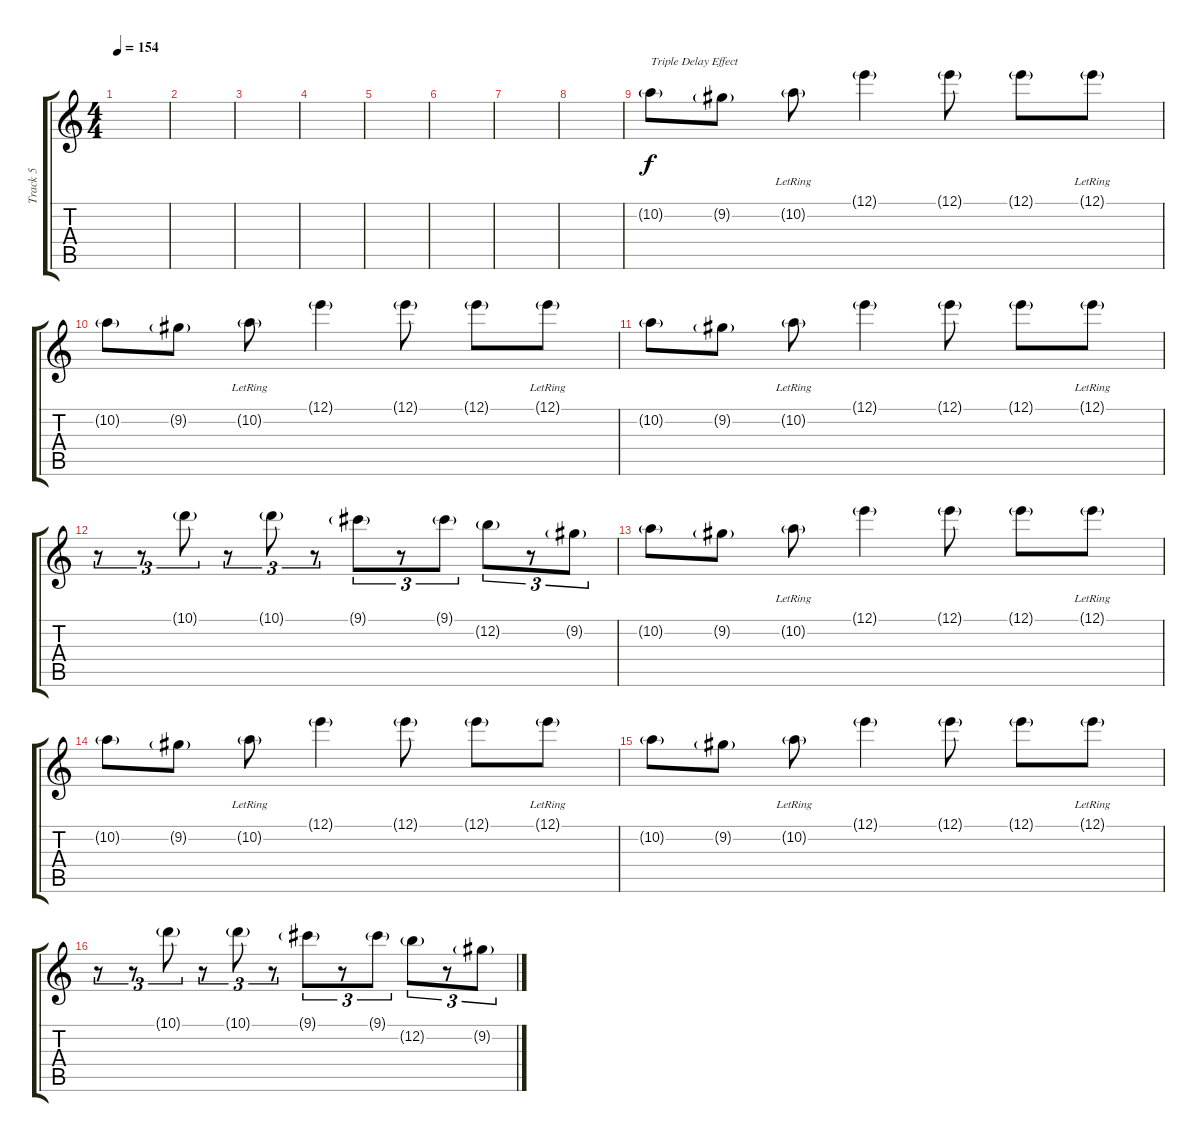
\track ("Track 5" "Track 5") {instrument acousticguitarsteel}
\staff {score tabs}
\tuning (E4 B3 G3 D3 A2 E2) {hide}
\ts (4 4)
\tempo 154
\clef g2
\ks c
|
|
|
|
|
|
|
|
10.2{g}.8{txt "Triple Delay Effect" instrument overdrivenguitar} 9.2{g}.8 10.2{g lr}.8 12.1{g}.4 12.1{g}.8 12.1{g}.8 12.1{g lr}.8 |
10.2{g}.8 9.2{g}.8 10.2{g lr}.8 12.1{g}.4 12.1{g}.8 12.1{g}.8 12.1{g lr}.8 |
10.2{g}.8 9.2{g}.8 10.2{g lr}.8 12.1{g}.4 12.1{g}.8 12.1{g}.8 12.1{g lr}.8 |
r.8{tu (3 2)} r.8{tu (3 2)} 10.1{g}.8{tu (3 2)} r.8{tu (3 2)} 10.1{g}.8{tu (3 2)} r.8{tu (3 2)} 9.1{g}.8{tu (3 2)} r.8{tu (3 2)} 9.1{g}.8{tu (3 2)} 12.2{g}.8{tu (3 2)} r.8{tu (3 2)} 9.2{g}.8{tu (3 2)} |
10.2{g}.8{instrument overdrivenguitar} 9.2{g}.8 10.2{g lr}.8 12.1{g}.4 12.1{g}.8 12.1{g}.8 12.1{g lr}.8 |
10.2{g}.8 9.2{g}.8 10.2{g lr}.8 12.1{g}.4 12.1{g}.8 12.1{g}.8 12.1{g lr}.8 |
10.2{g}.8 9.2{g}.8 10.2{g lr}.8 12.1{g}.4 12.1{g}.8 12.1{g}.8 12.1{g lr}.8 |
r.8{tu (3 2)} r.8{tu (3 2)} 10.1{g}.8{tu (3 2)} r.8{tu (3 2)} 10.1{g}.8{tu (3 2)} r.8{tu (3 2)} 9.1{g}.8{tu (3 2)} r.8{tu (3 2)} 9.1{g}.8{tu (3 2)} 12.2{g}.8{tu (3 2)} r.8{tu (3 2)} 9.2{g}.8{tu (3 2)}
